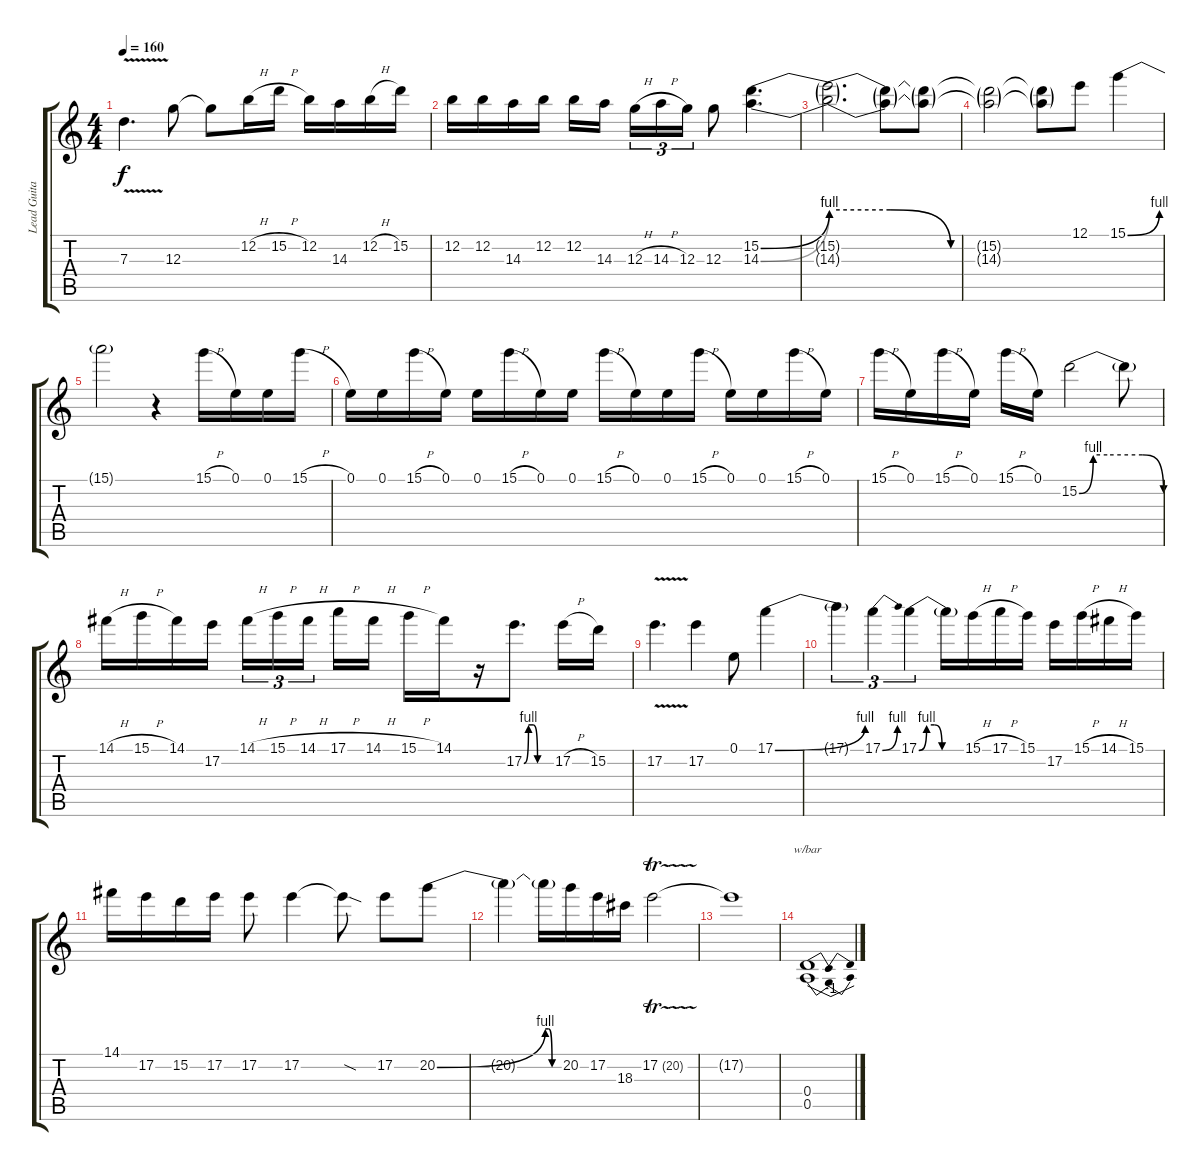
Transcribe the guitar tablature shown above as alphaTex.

\track ("Lead Guitar" "Lead Guita") {instrument distortionguitar}
\staff {score tabs}
\tuning (E4 B3 G3 D3 A2 E2) {hide}
\ts (4 4)
\tempo 160
\clef g2
\ks c
7.3{v}.4{d dy f} 12.3.8 12.3{t}.8 12.2{h}.16 15.2{h}.16 12.2.16 14.3.16 12.2{h}.16 15.2.16 |
12.2.16 12.2.16 14.3.16 12.2.16 12.2.16 14.3.16{beam splitsecondary} 12.3{h}.16{tu (3 2)} 14.3{h}.16{tu (3 2)} 12.3.16{tu (3 2)} 12.3.8 (15.2{be (bend 0 0 60 4)} 14.3{be (bend 0 0 60 4)}).4{d} |
(15.2{be (custom 0 4 15 4 30 0 60 0) t} 14.3{be (custom 0 4 15 4 30 0 60 0) t}).2{d} (15.2{t} 14.3{t}).8 (15.2{t} 14.3{t}).8 |
(15.2{t} 14.3{t}).2 (15.2{t} 14.3{t}).8 12.1.8 15.1{be (bend 0 0 60 4)}.4 |
15.1{t}.2 r.4 15.1{h}.16 0.1.16 0.1.16 15.1{h}.16 |
0.1.16 0.1.16 15.1{h}.16 0.1.16 0.1.16 15.1{h}.16 0.1.16 0.1.16 15.1{h}.16 0.1.16 0.1.16 15.1{h}.16 0.1.16 0.1.16 15.1{h}.16 0.1.16 |
15.1{h}.16 0.1.16 15.1{h}.16 0.1.16 15.1{h}.16 0.1.16 15.2{be (custom 0 0 10 4 20 4 45 4 60 0)}.2 15.2{t}.8 |
14.1{h}.16 15.1{h}.16 14.1.16 17.2.16 14.1{h}.16{tu (3 2)} 15.1{h}.16{tu (3 2)} 14.1{h}.16{tu (3 2) beam splitsecondary} 17.1{h}.16 14.1{h}.16 15.1{h}.16 14.1.16 r.16 17.2{be (custom 0 0 10 4 20 4 30 0 60 0)}.8{d} 17.2{h}.16 15.2.16 |
17.2{v}.4{d} 17.2.4 0.1.8 17.1{be (bend 0 0 60 4)}.4 |
17.1{t}.4{tu (3 2)} 17.1{be (bend 0 0 60 4)}.4{tu (3 2)} 17.1{be (custom 0 0 10 4 20 4 30 0 60 0)}.4{tu (3 2)} 17.1{t}.16 15.1{h}.16 17.1{h}.16 15.1.16 17.2.16 15.1{h}.16 14.1{h}.16 15.1.16 |
14.1.16 17.2.16 15.2.16 17.2.16 17.2.8 17.2.4 17.2{sod t}.8 17.2.8 20.2{be (bend 0 0 60 4)}.8 |
20.2{t}.4 20.2{be (custom 0 4 15 4 30 0 60 0) t}.16 20.2.16 17.2.16 18.3.16 17.2{tr (20 16)}.2 |
17.2{t}.1 |
(0.4 0.5).1{tbe (dip default 0 0 30 -4 60 0)}
